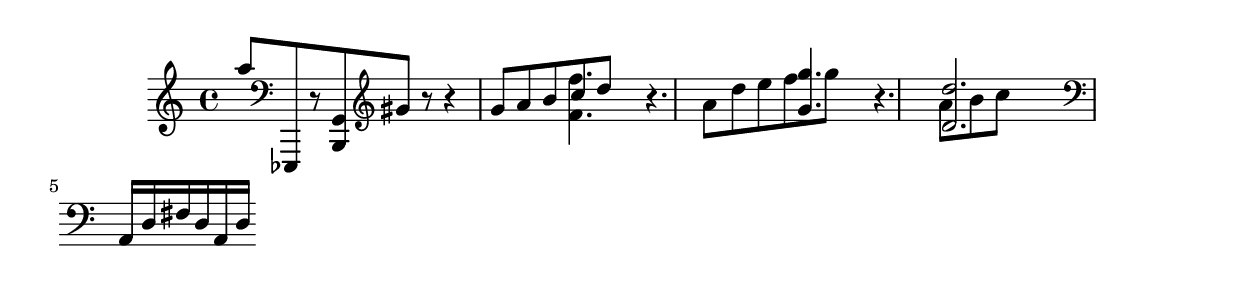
\header {
  texinfo = "Beam collisions from modern works"
  }

\layout {
  ragged-right = ##t
%  debug-beam-scoring = ##t
}

\version "2.17.6"

\new Staff
{
  % Stockhausen (without hemiolas)
  \relative c''' {
    \stemUp
    a8[ \clef bass es,,,,
	r8 <b' g'>
	\clef G
	gis''']
  }
  r8 r4 |

  % Ligeti 1st etude.
  \relative c''
  <<
    { g8[ a b c d] } \\
    { s4. <f, f'>4. }
    >>
  r4.

  % Ligeti 1st etude.
  \relative c''
  <<
    {
      s4. <g g'>4.
    } \\
    {
%      \override Beam.inspect-quants = #'(-4 . -3)
      a8[ d e f g]
    }
    >>
  r4.
  
  % Ligeti 1st etude.
  \relative c'
  <<
    { <d d'>2. } \\
    { a'8[ b c] }
    >>

  % Schubert morgenlied.
  \clef bass
  \relative c {
    a16[ d fis d a d]
  }
  
}
